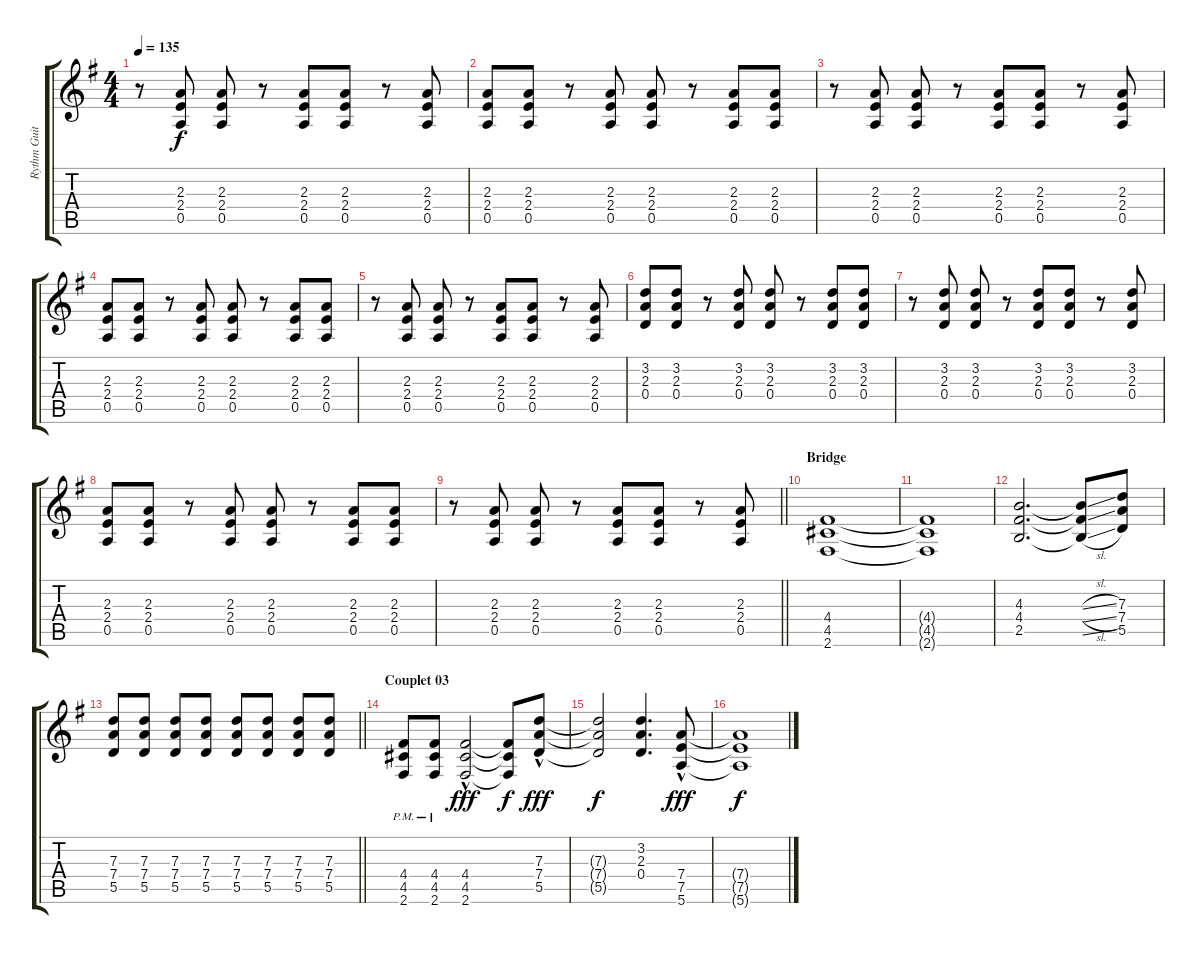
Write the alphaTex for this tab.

\track ("Rythm Guitar" "Rythm Guit") {instrument distortionguitar}
\staff {score tabs}
\tuning (E4 B3 G3 D3 A2 E2) {hide}
\ts (4 4)
\tempo 135
\clef g2
\ks g
r.8{dy f} (2.3 2.4 0.5).8 (2.3 2.4 0.5).8 r.8 (2.3 2.4 0.5).8 (2.3 2.4 0.5).8 r.8 (2.3 2.4 0.5).8 |
(2.3 2.4 0.5).8 (2.3 2.4 0.5).8 r.8 (2.3 2.4 0.5).8 (2.3 2.4 0.5).8 r.8 (2.3 2.4 0.5).8 (2.3 2.4 0.5).8 |
r.8 (2.3 2.4 0.5).8 (2.3 2.4 0.5).8 r.8 (2.3 2.4 0.5).8 (2.3 2.4 0.5).8 r.8 (2.3 2.4 0.5).8 |
(2.3 2.4 0.5).8 (2.3 2.4 0.5).8 r.8 (2.3 2.4 0.5).8 (2.3 2.4 0.5).8 r.8 (2.3 2.4 0.5).8 (2.3 2.4 0.5).8 |
r.8 (2.3 2.4 0.5).8 (2.3 2.4 0.5).8 r.8 (2.3 2.4 0.5).8 (2.3 2.4 0.5).8 r.8 (2.3 2.4 0.5).8 |
(3.2 2.3 0.4).8 (3.2 2.3 0.4).8 r.8 (3.2 2.3 0.4).8 (3.2 2.3 0.4).8 r.8 (3.2 2.3 0.4).8 (3.2 2.3 0.4).8 |
r.8 (3.2 2.3 0.4).8 (3.2 2.3 0.4).8 r.8 (3.2 2.3 0.4).8 (3.2 2.3 0.4).8 r.8 (3.2 2.3 0.4).8 |
(2.3 2.4 0.5).8 (2.3 2.4 0.5).8 r.8 (2.3 2.4 0.5).8 (2.3 2.4 0.5).8 r.8 (2.3 2.4 0.5).8 (2.3 2.4 0.5).8 |
\barLineRight lightlight
r.8 (2.3 2.4 0.5).8 (2.3 2.4 0.5).8 r.8 (2.3 2.4 0.5).8 (2.3 2.4 0.5).8 r.8 (2.3 2.4 0.5).8 |
\section ("" "Bridge")
(4.4 4.5 2.6).1 |
(4.4{t} 4.5{t} 2.6{t}).1 |
(4.3 4.4 2.5).2{d} (4.3{sl t} 4.4{sl t} 2.5{sl t}).8 (7.3 7.4 5.5).8 |
\barLineRight lightlight
(7.3 7.4 5.5).8 (7.3 7.4 5.5).8 (7.3 7.4 5.5).8 (7.3 7.4 5.5).8 (7.3 7.4 5.5).8 (7.3 7.4 5.5).8 (7.3 7.4 5.5).8 (7.3 7.4 5.5).8 |
\section ("" "Couplet 03")
(4.4{pm} 4.5{pm} 2.6{pm}).8 (4.4{pm} 4.5{pm} 2.6{pm}).8 (4.4{hac} 4.5{hac} 2.6{hac}).2{dy fff} (4.4{t} 4.5{t} 2.6{t}).8{dy f} (7.3{hac} 7.4{hac} 5.5{hac}).8{dy fff} |
(7.3{t} 7.4{t} 5.5{t}).2{dy f} (3.2 2.3 0.4).4{d} (7.4{hac} 7.5{hac} 5.6{hac}).8{dy fff} |
(7.4{t} 7.5{t} 5.6{t}).1{dy f}
